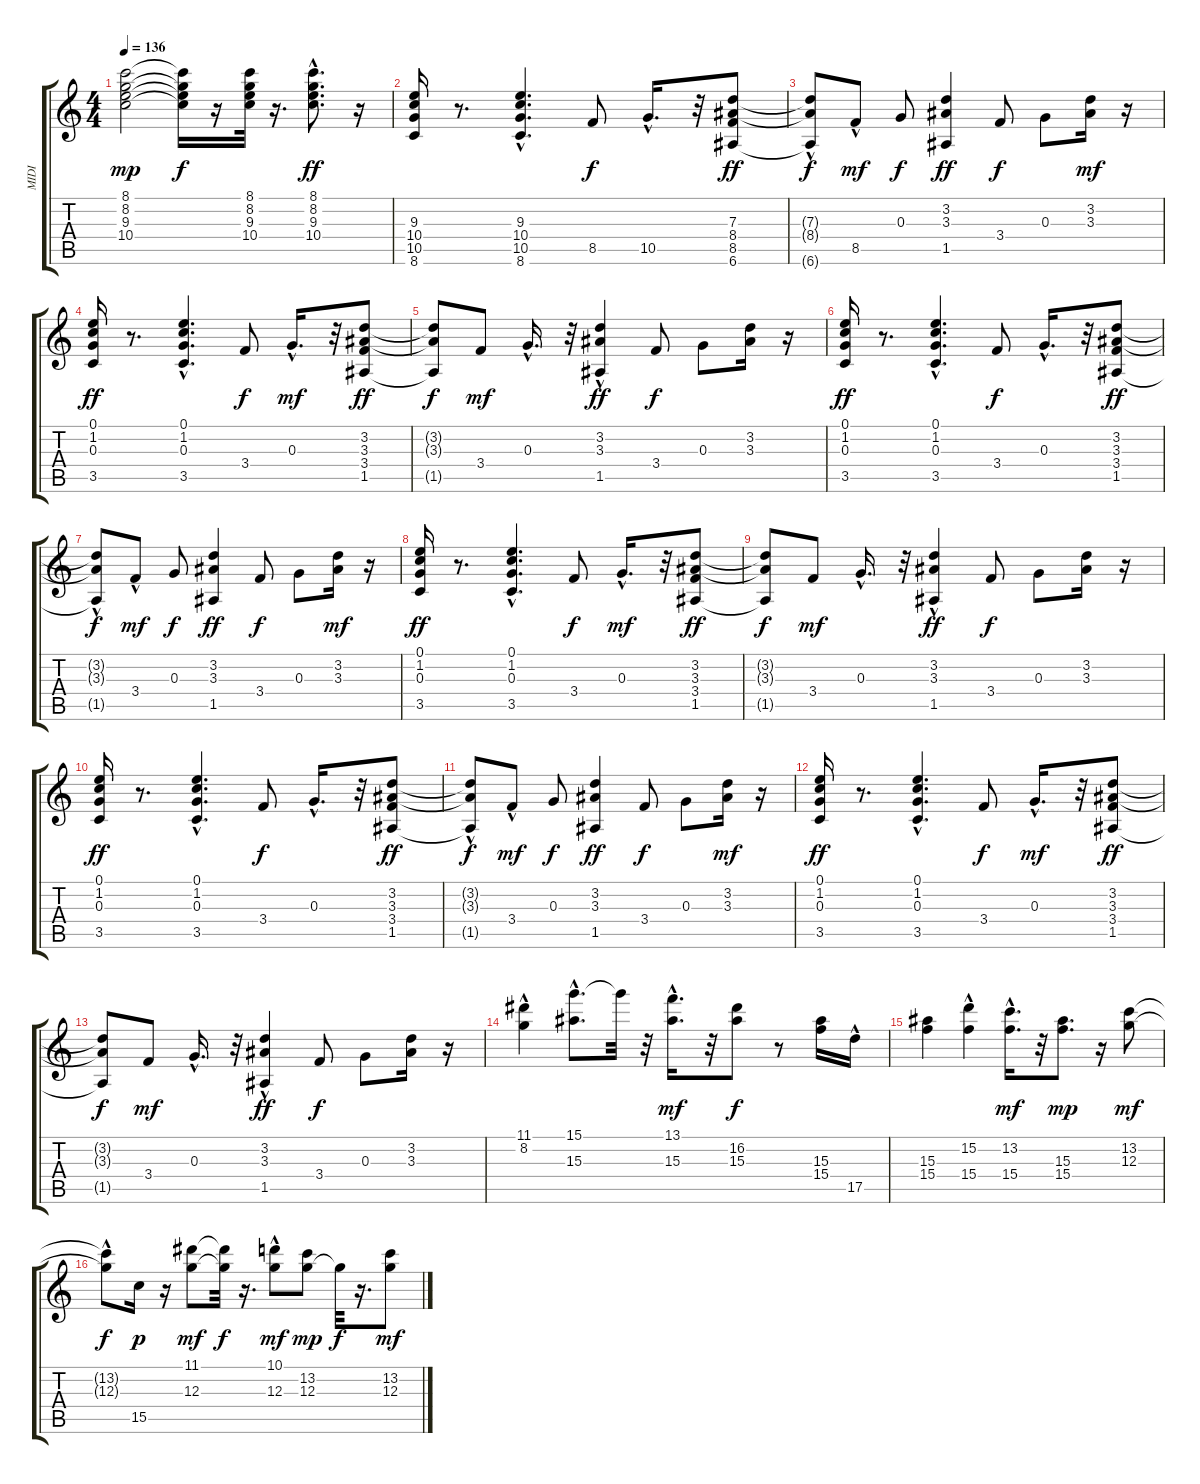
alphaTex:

\track ("MIDI" "MIDI") {instrument electricguitarclean}
\staff {score tabs}
\tuning (E4 B3 G3 D3 A2 E2) {hide}
\ts (4 4)
\tempo 136
\clef g2
\ks c
(8.1 8.2 9.3 10.4).2{dy mp} (8.1{t} 8.2{t} 9.3{t} 10.4{t}).16{dy f} r.16 (8.1 8.2 9.3 10.4).32 r.16{d} (8.1{hac} 8.2{hac} 9.3{hac} 10.4{hac}).8{d dy ff} r.16 |
(9.3 10.4 10.5 8.6).16 r.8{d} (9.3{hac} 10.4{hac} 10.5{hac} 8.6).4{d} 8.5.8{dy f} 10.5{hac}.16{d} r.32 (7.3 8.4 8.5 6.6).8{dy ff} |
(7.3{t} 8.4{hac t} 6.6{t}).8{dy f} 8.5{hac}.8{dy mf} 0.3.8{dy f} (3.2 3.3 1.5).4{dy ff} 3.4.8{dy f} 0.3.8 (3.2 3.3).16{dy mf} r.16 |
(0.1 1.2 0.3 3.5).16{dy ff} r.8{d} (0.1 1.2{hac} 0.3 3.5).4{d} 3.4.8{dy f} 0.3{hac}.16{d dy mf} r.32 (3.2 3.3 3.4 1.5).8{dy ff} |
(3.2{t} 3.3{t} 1.5{t}).8{dy f} 3.4.8{dy mf} 0.3{hac}.16{d} r.32 (3.2{hac} 3.3 1.5).4{dy ff} 3.4.8{dy f} 0.3.8 (3.2 3.3).16 r.16 |
(0.1 1.2 0.3 3.5).16{dy ff} r.8{d} (0.1{hac} 1.2{hac} 0.3{hac} 3.5).4{d} 3.4.8{dy f} 0.3{hac}.16{d} r.32 (3.2 3.3 3.4 1.5).8{dy ff} |
(3.2{t} 3.3{hac t} 1.5{t}).8{dy f} 3.4{hac}.8{dy mf} 0.3.8{dy f} (3.2 3.3 1.5).4{dy ff} 3.4.8{dy f} 0.3.8 (3.2 3.3).16{dy mf} r.16 |
(0.1 1.2 0.3 3.5).16{dy ff} r.8{d} (0.1 1.2{hac} 0.3 3.5).4{d} 3.4.8{dy f} 0.3{hac}.16{d dy mf} r.32 (3.2 3.3 3.4 1.5).8{dy ff} |
(3.2{t} 3.3{t} 1.5{t}).8{dy f} 3.4.8{dy mf} 0.3{hac}.16{d} r.32 (3.2{hac} 3.3 1.5).4{dy ff} 3.4.8{dy f} 0.3.8 (3.2 3.3).16 r.16 |
(0.1 1.2 0.3 3.5).16{dy ff} r.8{d} (0.1{hac} 1.2{hac} 0.3{hac} 3.5).4{d} 3.4.8{dy f} 0.3{hac}.16{d} r.32 (3.2 3.3 3.4 1.5).8{dy ff} |
(3.2{t} 3.3{hac t} 1.5{t}).8{dy f} 3.4{hac}.8{dy mf} 0.3.8{dy f} (3.2 3.3 1.5).4{dy ff} 3.4.8{dy f} 0.3.8 (3.2 3.3).16{dy mf} r.16 |
(0.1 1.2 0.3 3.5).16{dy ff} r.8{d} (0.1 1.2{hac} 0.3 3.5).4{d} 3.4.8{dy f} 0.3{hac}.16{d dy mf} r.32 (3.2 3.3 3.4 1.5).8{dy ff} |
(3.2{t} 3.3{t} 1.5{t}).8{dy f} 3.4.8{dy mf} 0.3{hac}.16{d} r.32 (3.2{hac} 3.3 1.5).4{dy ff} 3.4.8{dy f} 0.3.8 (3.2 3.3).16 r.16 |
(11.1{hac} 8.2{hac}).4 (15.1{hac} 15.3).8{d} 15.1{t}.32 r.32 (13.1{hac} 15.3).16{d dy mf} r.32 (16.2 15.3).8{dy f} r.8 (15.3 15.4).16 17.5{hac}.16 |
(15.3 15.4).4 (15.2 15.4{hac}).4 (13.2 15.4{hac}).16{d dy mf} r.32 (15.3 15.4).8{d dy mp} r.16 (13.2 12.3).8{dy mf} |
(13.2{hac t} 12.3{t}).8{dy f} 15.5.16{dy p} r.16 (11.1 12.3).8{dy mf} (11.1{t} 12.3{t}).32{dy f} r.16{d} (10.1{hac} 12.3{hac}).8{dy mf} (13.2 12.3).8{dy mp} 12.3{t}.32{dy f} r.16{d} (13.2 12.3).8{dy mf}
